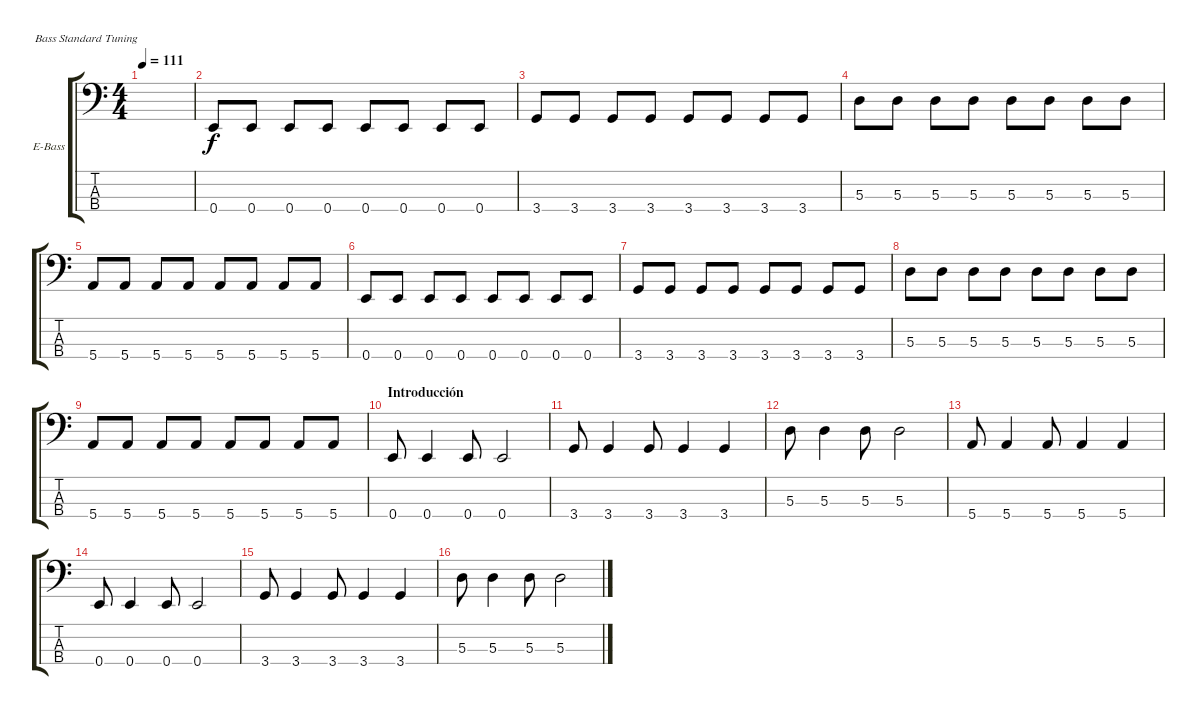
\defaultSystemsLayout 4
\bracketExtendMode groupsimilarinstruments
\firstSystemTrackNameOrientation horizontal
\otherSystemsTrackNameOrientation horizontal
\track ("Electric Bass" "E-Bass") {instrument electricbassfinger}
\staff {score tabs}
\tuning (G2 D2 A1 E1)
\ts (4 4)
\tempo 111
\clef f4
\scale
0.485477
\ks c
|
\scale
0.257261 0.4.8 0.4.8 0.4.8 0.4.8 0.4.8 0.4.8 0.4.8 0.4.8 |
\scale
0.257261 3.4.8 3.4.8 3.4.8 3.4.8 3.4.8 3.4.8 3.4.8 3.4.8 |
\scale
0.333333 5.3.8 5.3.8 5.3.8 5.3.8 5.3.8 5.3.8 5.3.8 5.3.8 |
\scale
0.333333 5.4.8 5.4.8 5.4.8 5.4.8 5.4.8 5.4.8 5.4.8 5.4.8 |
\scale
0.333333 0.4.8 0.4.8 0.4.8 0.4.8 0.4.8 0.4.8 0.4.8 0.4.8 |
\scale
0.333333 3.4.8 3.4.8 3.4.8 3.4.8 3.4.8 3.4.8 3.4.8 3.4.8 |
\scale
0.333333 5.3.8 5.3.8 5.3.8 5.3.8 5.3.8 5.3.8 5.3.8 5.3.8 |
\scale
0.333333 5.4.8 5.4.8 5.4.8 5.4.8 5.4.8 5.4.8 5.4.8 5.4.8 |
\section ("" "Introducción")
\scale
0.333333 0.4.8 0.4.4 0.4.8 0.4.2 |
\scale
0.333333 3.4.8 3.4.4 3.4.8 3.4.4 3.4.4 |
\scale
0.333333 5.3.8 5.3.4 5.3.8 5.3.2 |
\scale
0.333333 5.4.8 5.4.4 5.4.8 5.4.4 5.4.4 |
\scale
0.333333 0.4.8 0.4.4 0.4.8 0.4.2 |
\scale
0.333333 3.4.8 3.4.4 3.4.8 3.4.4 3.4.4 |
\scale
0.333333 5.3.8 5.3.4 5.3.8 5.3.2
